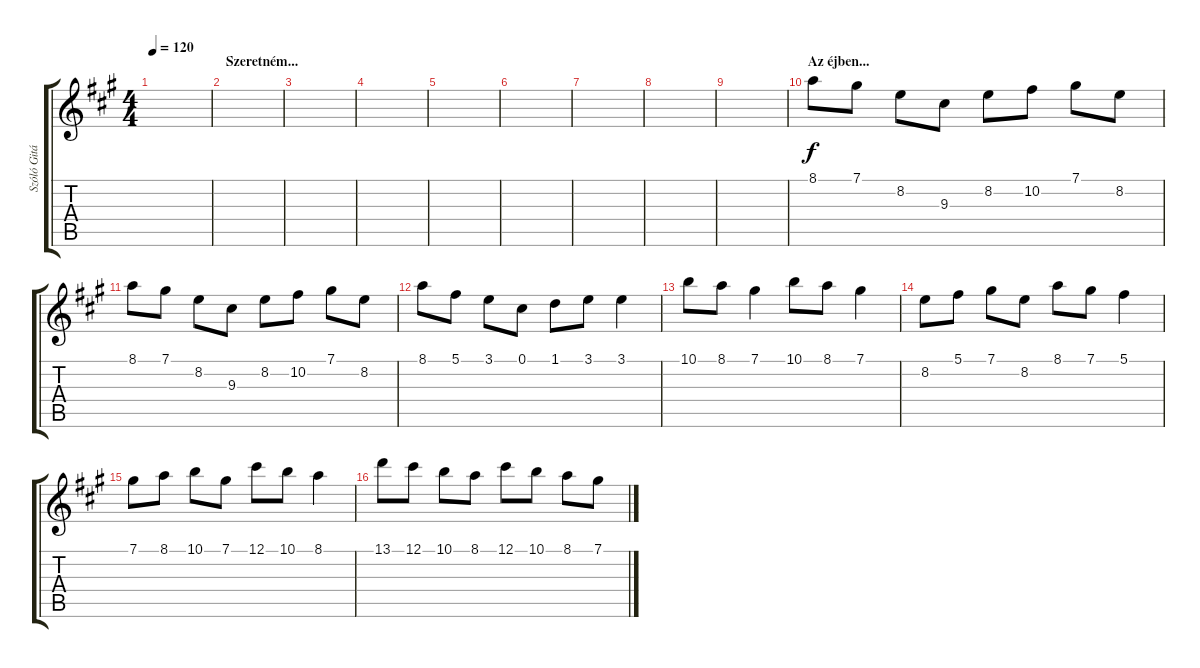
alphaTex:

\track ("Szóló Gitár 2" "Szóló Gitá") {instrument overdrivenguitar}
\staff {score tabs}
\tuning (Db4 Ab3 E3 B2 Gb2 Db2) {hide}
\ts (4 4)
\tempo 120
\clef g2
\ks a
|
\section ("" "Szeretném...")
|
|
|
|
|
|
|
|
\section ("" "Az éjben...")
8.1.8 7.1.8 8.2.8 9.3.8 8.2.8 10.2.8 7.1.8 8.2.8 |
8.1.8 7.1.8 8.2.8 9.3.8 8.2.8 10.2.8 7.1.8 8.2.8 |
8.1.8 5.1.8 3.1.8 0.1.8 1.1.8 3.1.8 3.1.4 |
10.1.8 8.1.8 7.1.4 10.1.8 8.1.8 7.1.4 |
8.2.8 5.1.8 7.1.8 8.2.8 8.1.8 7.1.8 5.1.4 |
7.1.8 8.1.8 10.1.8 7.1.8 12.1.8 10.1.8 8.1.4 |
13.1.8 12.1.8 10.1.8 8.1.8 12.1.8 10.1.8 8.1.8 7.1.8
